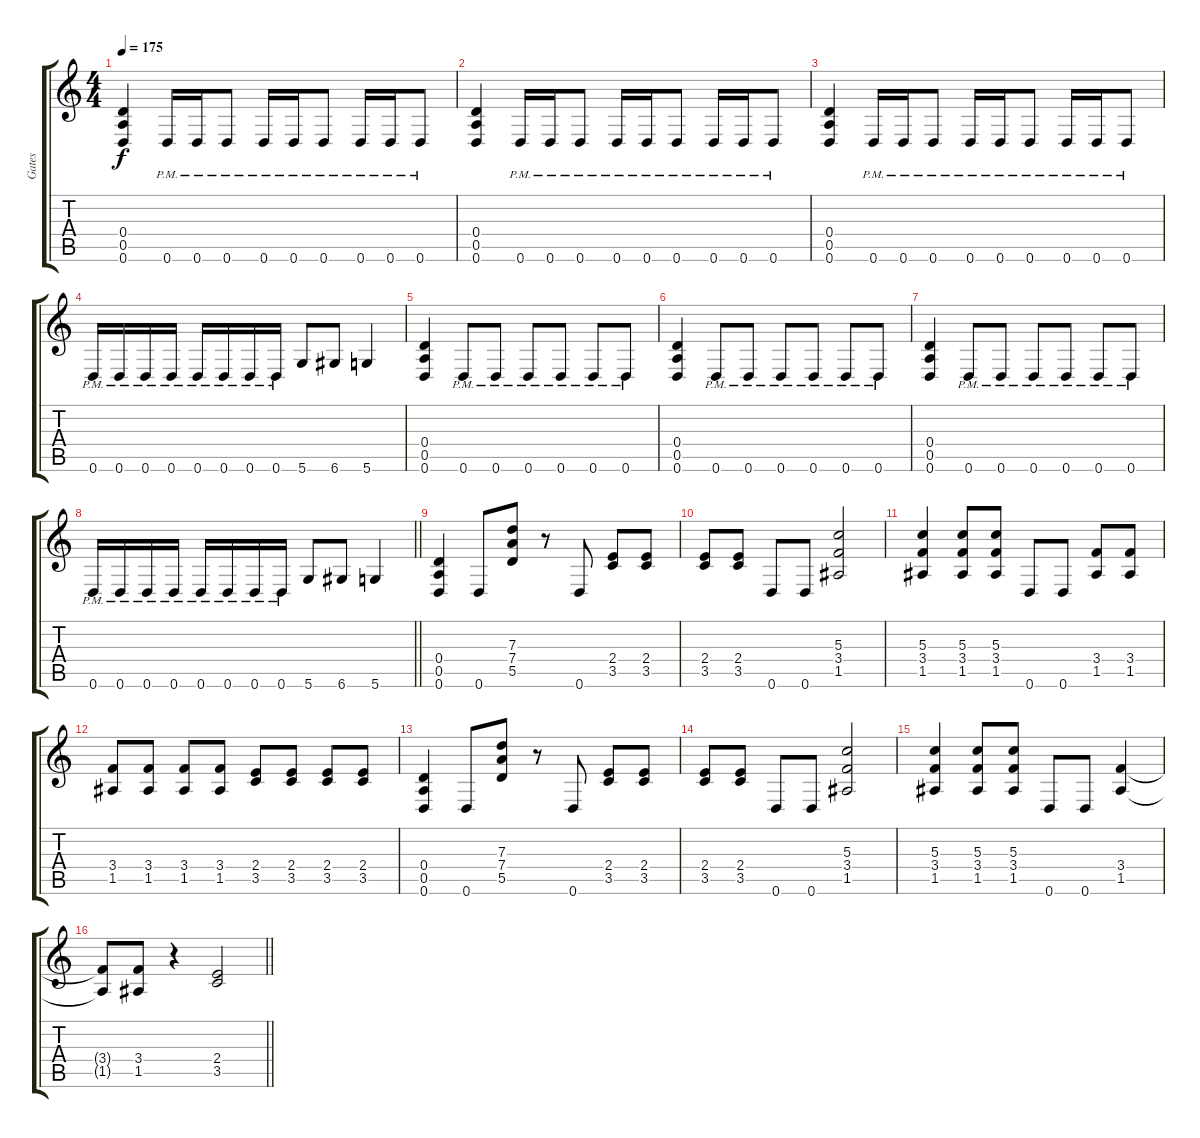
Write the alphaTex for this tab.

\track ("Gates" "Gates") {instrument distortionguitar}
\staff {score tabs}
\tuning (E4 B3 G3 D3 A2 D2) {hide}
\ts (4 4)
\tempo 175
\clef g2
\ks c
(0.4 0.5 0.6).4{dy f} 0.6{pm}.16 0.6{pm}.16 0.6{pm}.8 0.6{pm}.16 0.6{pm}.16 0.6{pm}.8 0.6{pm}.16 0.6{pm}.16 0.6{pm}.8 |
(0.4 0.5 0.6).4 0.6{pm}.16 0.6{pm}.16 0.6{pm}.8 0.6{pm}.16 0.6{pm}.16 0.6{pm}.8 0.6{pm}.16 0.6{pm}.16 0.6{pm}.8 |
(0.4 0.5 0.6).4 0.6{pm}.16 0.6{pm}.16 0.6{pm}.8 0.6{pm}.16 0.6{pm}.16 0.6{pm}.8 0.6{pm}.16 0.6{pm}.16 0.6{pm}.8 |
0.6{pm}.16 0.6{pm}.16 0.6{pm}.16 0.6{pm}.16 0.6{pm}.16 0.6{pm}.16 0.6{pm}.16 0.6{pm}.16 5.6.8 6.6.8 5.6.4 |
(0.4 0.5 0.6).4 0.6{pm}.8 0.6{pm}.8 0.6{pm}.8 0.6{pm}.8 0.6{pm}.8 0.6{pm}.8 |
(0.4 0.5 0.6).4 0.6{pm}.8 0.6{pm}.8 0.6{pm}.8 0.6{pm}.8 0.6{pm}.8 0.6{pm}.8 |
(0.4 0.5 0.6).4 0.6{pm}.8 0.6{pm}.8 0.6{pm}.8 0.6{pm}.8 0.6{pm}.8 0.6{pm}.8 |
\barLineRight lightlight
0.6{pm}.16 0.6{pm}.16 0.6{pm}.16 0.6{pm}.16 0.6{pm}.16 0.6{pm}.16 0.6{pm}.16 0.6{pm}.16 5.6.8 6.6.8 5.6.4 |
(0.4 0.5 0.6).4 0.6.8 (7.3 7.4 5.5).8 r.8 0.6.8 (2.4 3.5).8 (2.4 3.5).8 |
(2.4 3.5).8 (2.4 3.5).8 0.6.8 0.6.8 (5.3 3.4 1.5).2 |
(5.3 3.4 1.5).4 (5.3 3.4 1.5).8 (5.3 3.4 1.5).8 0.6.8 0.6.8 (3.4 1.5).8 (3.4 1.5).8 |
(3.4 1.5).8 (3.4 1.5).8 (3.4 1.5).8 (3.4 1.5).8 (2.4 3.5).8 (2.4 3.5).8 (2.4 3.5).8 (2.4 3.5).8 |
(0.4 0.5 0.6).4 0.6.8 (7.3 7.4 5.5).8 r.8 0.6.8 (2.4 3.5).8 (2.4 3.5).8 |
(2.4 3.5).8 (2.4 3.5).8 0.6.8 0.6.8 (5.3 3.4 1.5).2 |
(5.3 3.4 1.5).4 (5.3 3.4 1.5).8 (5.3 3.4 1.5).8 0.6.8 0.6.8 (3.4 1.5).4 |
\barLineRight lightlight
(3.4{t} 1.5{t}).8 (3.4 1.5).8 r.4 (2.4 3.5).2
